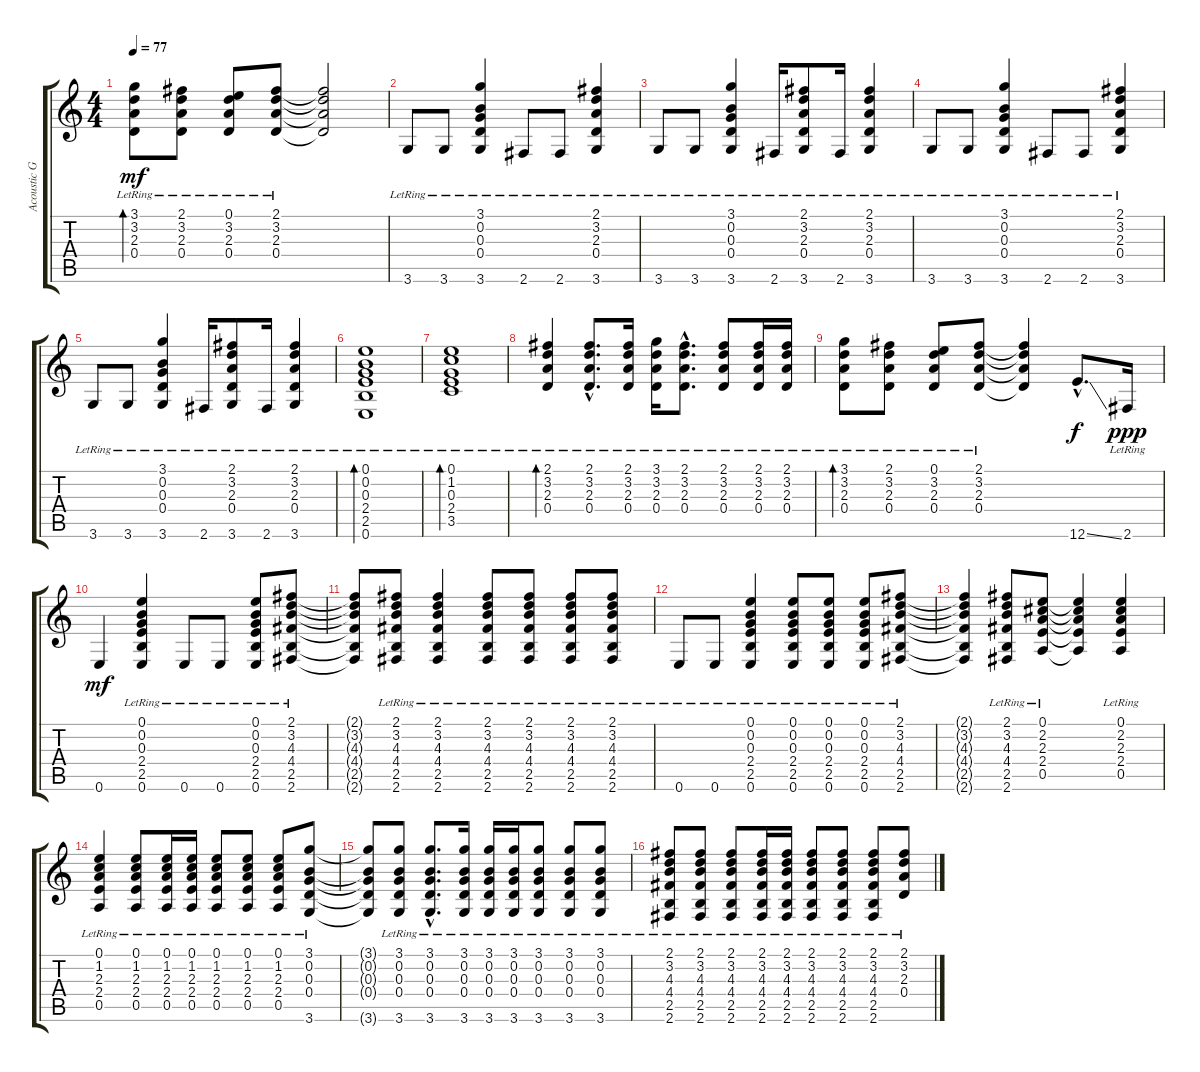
\track ("Acoustic Guitar 1" "Acoustic G") {instrument acousticguitarsteel}
\staff {score tabs}
\tuning (E4 B3 G3 D3 A2 E2) {hide}
\ts (4 4)
\tempo 77
\clef g2
\ks c
(3.1{lr} 3.2{lr} 2.3{lr} 0.4{lr}).8{bd 60 dy mf} (2.1{lr} 3.2{lr} 2.3{lr} 0.4{lr}).8 (0.1{lr} 3.2{lr} 2.3{lr} 0.4{lr}).8 (2.1{lr} 3.2{lr} 2.3{lr} 0.4{lr}).8 (2.1{t} 3.2{t} 2.3{t} 0.4{t}).2 |
3.6{lr}.8 3.6{lr}.8 (3.1{lr} 0.2{lr} 0.3{lr} 0.4{lr} 3.6{lr}).4 2.6{lr}.8 2.6{lr}.8 (2.1{lr} 3.2{lr} 2.3{lr} 0.4{lr} 3.6{lr}).4 |
3.6{lr}.8 3.6{lr}.8 (3.1{lr} 0.2{lr} 0.3{lr} 0.4{lr} 3.6{lr}).4 2.6{lr}.16 (2.1{lr} 3.2{lr} 2.3{lr} 0.4{lr} 3.6{lr}).8 2.6{lr}.16 (2.1{lr} 3.2{lr} 2.3{lr} 0.4{lr} 3.6{lr}).4 |
3.6{lr}.8 3.6{lr}.8 (3.1{lr} 0.2{lr} 0.3{lr} 0.4{lr} 3.6{lr}).4 2.6{lr}.8 2.6{lr}.8 (2.1{lr} 3.2{lr} 2.3{lr} 0.4{lr} 3.6{lr}).4 |
3.6{lr}.8 3.6{lr}.8 (3.1{lr} 0.2{lr} 0.3{lr} 0.4{lr} 3.6{lr}).4 2.6{lr}.16 (2.1{lr} 3.2{lr} 2.3{lr} 0.4{lr} 3.6{lr}).8 2.6{lr}.16 (2.1{lr} 3.2{lr} 2.3{lr} 0.4{lr} 3.6{lr}).4 |
(0.1{lr} 0.2{lr} 0.3{lr} 2.4{lr} 2.5{lr} 0.6{lr}).1{bd 60} |
(0.1{lr} 1.2{lr} 0.3{lr} 2.4{lr} 3.5{lr}).1{bd 60} |
(2.1{lr} 3.2{lr} 2.3{lr} 0.4{lr}).4{bd 30} (2.1{hac lr} 3.2{hac lr} 2.3{hac lr} 0.4{hac lr}).8{d} (2.1{lr} 3.2{lr} 2.3{lr} 0.4{lr}).16 (3.1{lr} 3.2{lr} 2.3{lr} 0.4{lr}).16 (2.1{hac lr} 3.2{hac lr} 2.3{hac lr} 0.4{hac lr}).8{d} (2.1{lr} 3.2{lr} 2.3{lr} 0.4{lr}).8 (2.1{lr} 3.2{lr} 2.3{lr} 0.4{lr}).16 (2.1{lr} 3.2{lr} 2.3{lr} 0.4{lr}).16 |
(3.1{lr} 3.2{lr} 2.3{lr} 0.4{lr}).8{bd 30} (2.1{lr} 3.2{lr} 2.3{lr} 0.4{lr}).8 (0.1{lr} 3.2{lr} 2.3{lr} 0.4{lr}).8 (2.1{lr} 3.2{lr} 2.3{lr} 0.4{lr}).8 (2.1{t} 3.2{t} 2.3{t} 0.4{t}).4 12.6{ss hac}.8{d dy f} 2.6{lr}.16{dy ppp} |
0.6.4{dy mf} (0.1{lr} 0.2{lr} 0.3{lr} 2.4{lr} 2.5{lr} 0.6{lr}).4 0.6{lr}.8 0.6{lr}.8 (0.1{lr} 0.2{lr} 0.3{lr} 2.4{lr} 2.5{lr} 0.6{lr}).8 (2.1{lr} 3.2{lr} 4.3{lr} 4.4{lr} 2.5{lr} 2.6{lr}).8 |
(2.1{t} 3.2{t} 4.3{t} 4.4{t} 2.5{t} 2.6{t}).8 (2.1{lr} 3.2{lr} 4.3{lr} 4.4{lr} 2.5{lr} 2.6{lr}).8 (2.1{lr} 3.2{lr} 4.3{lr} 4.4{lr} 2.5{lr} 2.6{lr}).4 (2.1{lr} 3.2{lr} 4.3{lr} 4.4{lr} 2.5{lr} 2.6{lr}).8 (2.1{lr} 3.2{lr} 4.3{lr} 4.4{lr} 2.5{lr} 2.6{lr}).8 (2.1{lr} 3.2{lr} 4.3{lr} 4.4{lr} 2.5{lr} 2.6{lr}).8 (2.1{lr} 3.2{lr} 4.3{lr} 4.4{lr} 2.5{lr} 2.6{lr}).8 |
0.6{lr}.8 0.6{lr}.8 (0.1{lr} 0.2{lr} 0.3{lr} 2.4{lr} 2.5{lr} 0.6{lr}).4 (0.1{lr} 0.2{lr} 0.3{lr} 2.4{lr} 2.5{lr} 0.6{lr}).8 (0.1{lr} 0.2{lr} 0.3{lr} 2.4{lr} 2.5{lr} 0.6{lr}).8 (0.1{lr} 0.2{lr} 0.3{lr} 2.4{lr} 2.5{lr} 0.6{lr}).8 (2.1{lr} 3.2{lr} 4.3{lr} 4.4{lr} 2.5{lr} 2.6{lr}).8 |
(2.1{t} 3.2{t} 4.3{t} 4.4{t} 2.5{t} 2.6{t}).4 (2.1{lr} 3.2{lr} 4.3{lr} 4.4{lr} 2.5{lr} 2.6{lr}).8 (0.1{lr} 2.2{lr} 2.3{lr} 2.4{lr} 0.5{lr}).8 (0.1{t} 2.2{t} 2.3{t} 2.4{t} 0.5{t}).4 (0.1{lr} 2.2{lr} 2.3{lr} 2.4{lr} 0.5{lr}).4 |
(0.1{lr} 1.2{lr} 2.3{lr} 2.4{lr} 0.5{lr}).4 (0.1{lr} 1.2{lr} 2.3{lr} 2.4{lr} 0.5{lr}).8 (0.1{lr} 1.2{lr} 2.3{lr} 2.4{lr} 0.5{lr}).16 (0.1{lr} 1.2{lr} 2.3{lr} 2.4{lr} 0.5{lr}).16 (0.1{lr} 1.2{lr} 2.3{lr} 2.4{lr} 0.5{lr}).8 (0.1{lr} 1.2{lr} 2.3{lr} 2.4{lr} 0.5{lr}).8 (0.1{lr} 1.2{lr} 2.3{lr} 2.4{lr} 0.5{lr}).8 (3.1{lr} 0.2{lr} 0.3{lr} 0.4{lr} 3.6{lr}).8 |
(3.1{t} 0.2{t} 0.3{t} 0.4{t} 3.6{t}).8 (3.1{lr} 0.2{lr} 0.3{lr} 0.4{lr} 3.6{lr}).8 (3.1{hac lr} 0.2{hac lr} 0.3{hac lr} 0.4{hac lr} 3.6{hac lr}).8{d} (3.1{lr} 0.2{lr} 0.3{lr} 0.4{lr} 3.6{lr}).16 (3.1{lr} 0.2{lr} 0.3{lr} 0.4{lr} 3.6{lr}).16 (3.1{lr} 0.2{lr} 0.3{lr} 0.4{lr} 3.6{lr}).16 (3.1{lr} 0.2{lr} 0.3{lr} 0.4{lr} 3.6{lr}).8 (3.1{lr} 0.2{lr} 0.3{lr} 0.4{lr} 3.6{lr}).8 (3.1{lr} 0.2{lr} 0.3{lr} 0.4{lr} 3.6{lr}).8 |
(2.1{lr} 3.2{lr} 4.3{lr} 4.4{lr} 2.5{lr} 2.6{lr}).8 (2.1{lr} 3.2{lr} 4.3{lr} 4.4{lr} 2.5{lr} 2.6{lr}).8 (2.1{lr} 3.2{lr} 4.3{lr} 4.4{lr} 2.5{lr} 2.6{lr}).8 (2.1{lr} 3.2{lr} 4.3{lr} 4.4{lr} 2.5{lr} 2.6{lr}).16 (2.1{lr} 3.2{lr} 4.3{lr} 4.4{lr} 2.5{lr} 2.6{lr}).16 (2.1{lr} 3.2{lr} 4.3{lr} 4.4{lr} 2.5{lr} 2.6{lr}).8 (2.1{lr} 3.2{lr} 4.3{lr} 4.4{lr} 2.5{lr} 2.6{lr}).8 (2.1{lr} 3.2{lr} 4.3{lr} 4.4{lr} 2.5{lr} 2.6{lr}).8 (2.1{lr} 3.2{lr} 2.3{lr} 0.4{lr}).8
